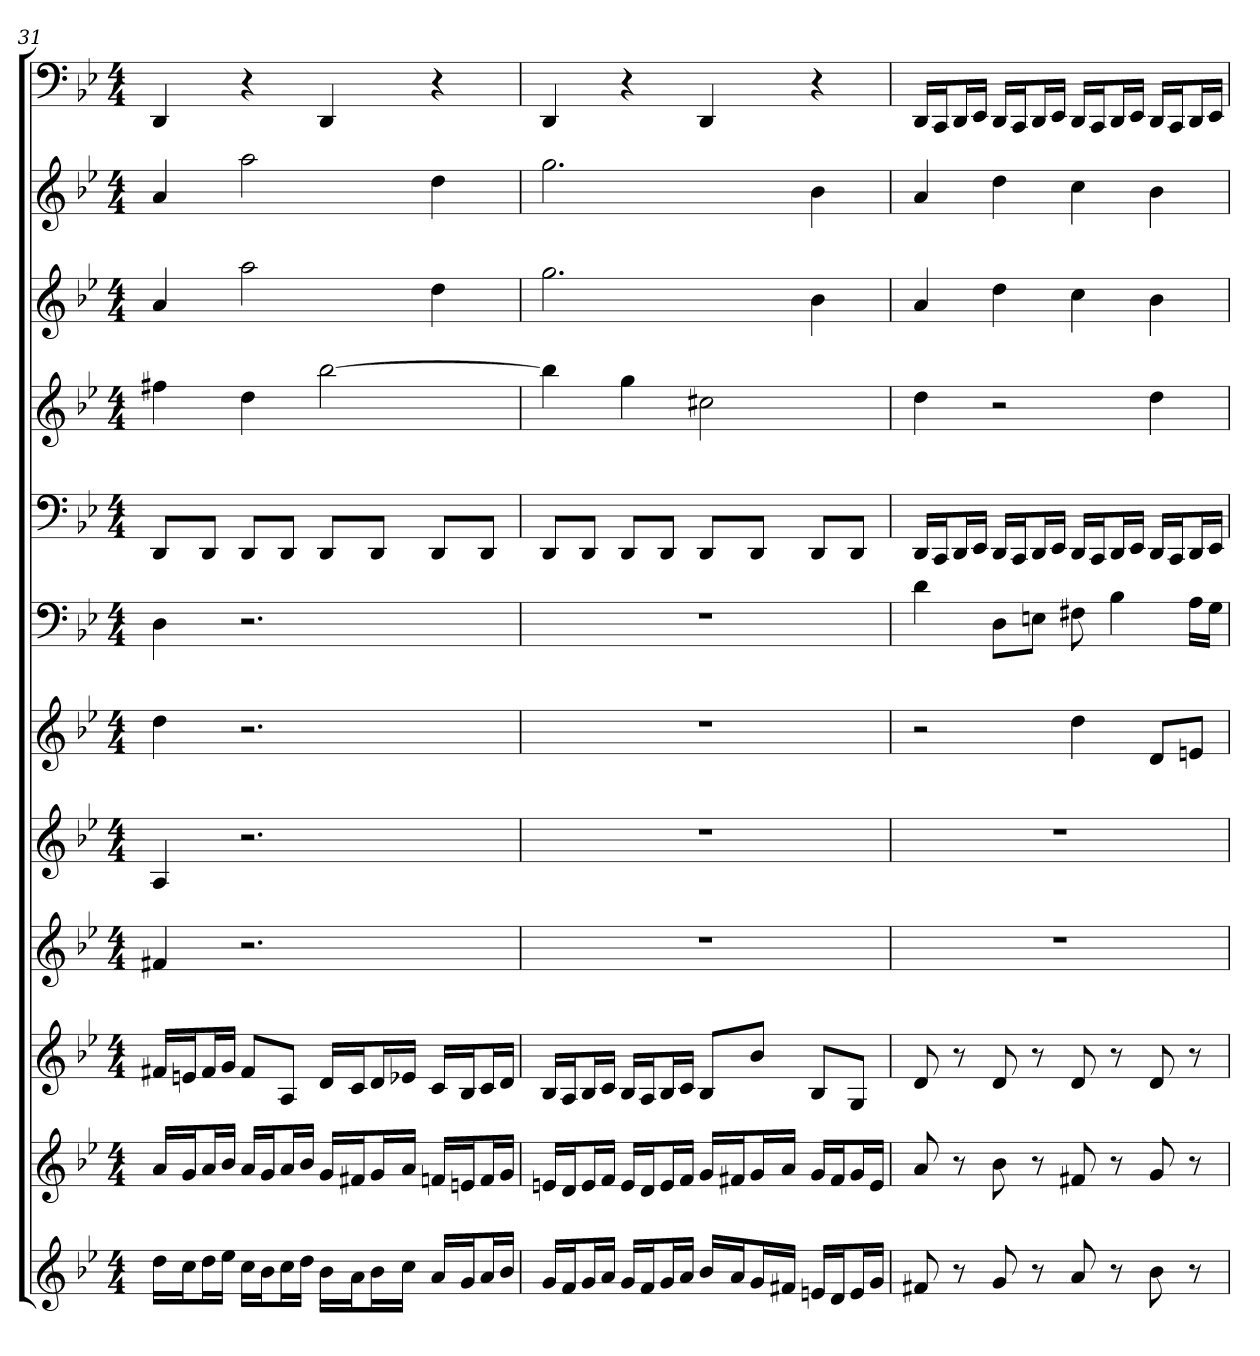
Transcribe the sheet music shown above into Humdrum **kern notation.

**kern	**kern	**kern	**kern	**kern	**kern	**kern	**kern	**kern	**kern	**kern	**kern
*part12	*part11	*part10	*part9	*part8	*part7	*part6	*part5	*part4	*part3	*part2	*part1
*staff12	*staff11	*staff10	*staff9	*staff8	*staff7	*staff6	*staff5	*staff4	*staff3	*staff2	*staff1
*clefG2	*clefG2	*clefG2	*clefG2	*clefG2	*clefG2	*clefF4	*clefF4	*clefG2	*clefG2	*clefG2	*clefF4
*k[b-e-]	*k[b-e-]	*k[b-e-]	*k[b-e-]	*k[b-e-]	*k[b-e-]	*k[b-e-]	*k[b-e-]	*k[b-e-]	*k[b-e-]	*k[b-e-]	*k[b-e-]
*g:	*g:	*g:	*g:	*g:	*g:	*g:	*g:	*g:	*g:	*g:	*g:
*M4/4	*M4/4	*M4/4	*M4/4	*M4/4	*M4/4	*M4/4	*M4/4	*M4/4	*M4/4	*M4/4	*M4/4
=31	=31	=31	=31	=31	=31	=31	=31	=31	=31	=31	=31
16dd\LL	16a/LL	16f#X/LL	4f#X	4A	4dd	4D	8DD/L	4ff#X	4a	4a	4DD
16cc\J	16g/J	16en/J	.	.	.	.	.	.	.	.	.
16dd\L	16a/L	16f#/L	.	.	.	.	8DD/J	.	.	.	.
16ee-\JJ	16b-/JJ	16g/JJ	.	.	.	.	.	.	.	.	.
16cc\LL	16a/LL	8f#/L	2.r	2.r	2.r	2.r	8DD/L	4dd	2aa	2aa	4r
16b-\J	16g/J	.	.	.	.	.	.	.	.	.	.
16cc\L	16a/L	8A/J	.	.	.	.	8DD/J	.	.	.	.
16dd\JJ	16b-/JJ	.	.	.	.	.	.	.	.	.	.
16b-\LL	16g/LL	16d/LL	.	.	.	.	8DD/L	[2bb-	.	.	4DD
16a\J	16f#X/J	16c/J	.	.	.	.	.	.	.	.	.
16b-\L	16g/L	16d/L	.	.	.	.	8DD/J	.	.	.	.
16cc\JJ	16a/JJ	16e-X/JJ	.	.	.	.	.	.	.	.	.
16a/LL	16fn/LL	16c/LL	.	.	.	.	8DD/L	.	4dd	4dd	4r
16g/J	16en/J	16B-/J	.	.	.	.	.	.	.	.	.
16a/L	16f/L	16c/L	.	.	.	.	8DD/J	.	.	.	.
16b-/JJ	16g/JJ	16d/JJ	.	.	.	.	.	.	.	.	.
=32	=32	=32	=32	=32	=32	=32	=32	=32	=32	=32	=32
16g/LL	16en/LL	16B-/LL	1r	1r	1r	1r	8DD/L	4bb-]	2.gg	2.gg	4DD
16f/J	16d/J	16A/J	.	.	.	.	.	.	.	.	.
16g/L	16e/L	16B-/L	.	.	.	.	8DD/J	.	.	.	.
16a/JJ	16f/JJ	16c/JJ	.	.	.	.	.	.	.	.	.
16g/LL	16e/LL	16B-/LL	.	.	.	.	8DD/L	4gg	.	.	4r
16f/J	16d/J	16A/J	.	.	.	.	.	.	.	.	.
16g/L	16e/L	16B-/L	.	.	.	.	8DD/J	.	.	.	.
16a/JJ	16f/JJ	16c/JJ	.	.	.	.	.	.	.	.	.
16b-/LL	16g/LL	8B-/L	.	.	.	.	8DD/L	2cc#X	.	.	4DD
16a/J	16f#X/J	.	.	.	.	.	.	.	.	.	.
16g/L	16g/L	8b-/J	.	.	.	.	8DD/J	.	.	.	.
16f#X/JJ	16a/JJ	.	.	.	.	.	.	.	.	.	.
16en/LL	16g/LL	8B-/L	.	.	.	.	8DD/L	.	4b-	4b-	4r
16d/J	16f#/J	.	.	.	.	.	.	.	.	.	.
16e/L	16g/L	8G/J	.	.	.	.	8DD/J	.	.	.	.
16g/JJ	16e/JJ	.	.	.	.	.	.	.	.	.	.
=33	=33	=33	=33	=33	=33	=33	=33	=33	=33	=33	=33
8f#X	8a	8d	1r	1r	2r	4d	16DD/LL	4dd	4a	4a	16DD/LL
.	.	.	.	.	.	.	16CC/J	.	.	.	16CC/J
8r	8r	8r	.	.	.	.	16DD/L	.	.	.	16DD/L
.	.	.	.	.	.	.	16EE-/JJ	.	.	.	16EE-/JJ
8g	8b-	8d	.	.	.	8D\L	16DD/LL	2r	4dd	4dd	16DD/LL
.	.	.	.	.	.	.	16CC/J	.	.	.	16CC/J
8r	8r	8r	.	.	.	8En\J	16DD/L	.	.	.	16DD/L
.	.	.	.	.	.	.	16EE-/JJ	.	.	.	16EE-/JJ
8a	8f#X	8d	.	.	4dd	8F#X	16DD/LL	.	4cc	4cc	16DD/LL
.	.	.	.	.	.	.	16CC/J	.	.	.	16CC/J
8r	8r	8r	.	.	.	4B-	16DD/L	.	.	.	16DD/L
.	.	.	.	.	.	.	16EE-/JJ	.	.	.	16EE-/JJ
8b-	8g	8d	.	.	8d/L	.	16DD/LL	4dd	4b-	4b-	16DD/LL
.	.	.	.	.	.	.	16CC/J	.	.	.	16CC/J
8r	8r	8r	.	.	8en/J	16A\LL	16DD/L	.	.	.	16DD/L
.	.	.	.	.	.	16G\JJ	16EE-/JJ	.	.	.	16EE-/JJ
=	=	=	=	=	=	=	=	=	=	=	=
*-	*-	*-	*-	*-	*-	*-	*-	*-	*-	*-	*-
